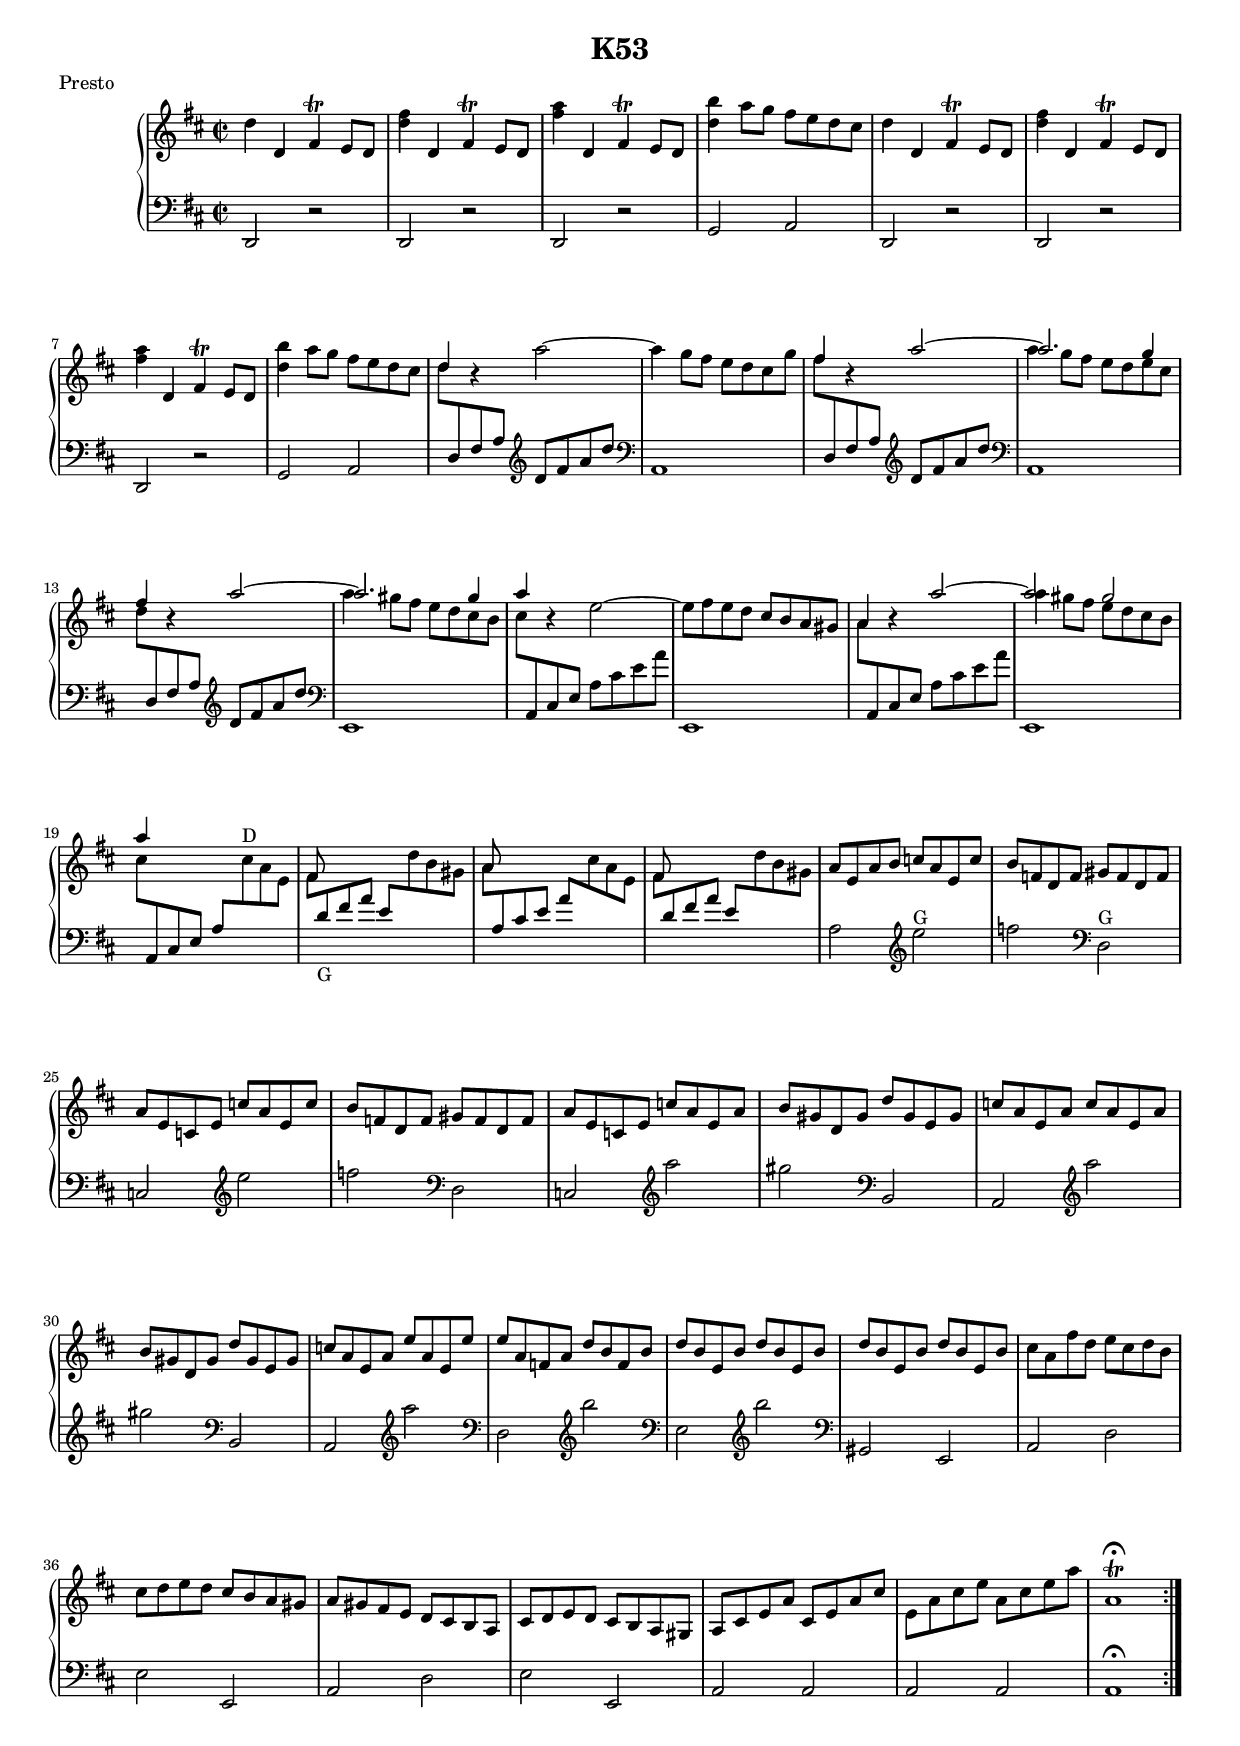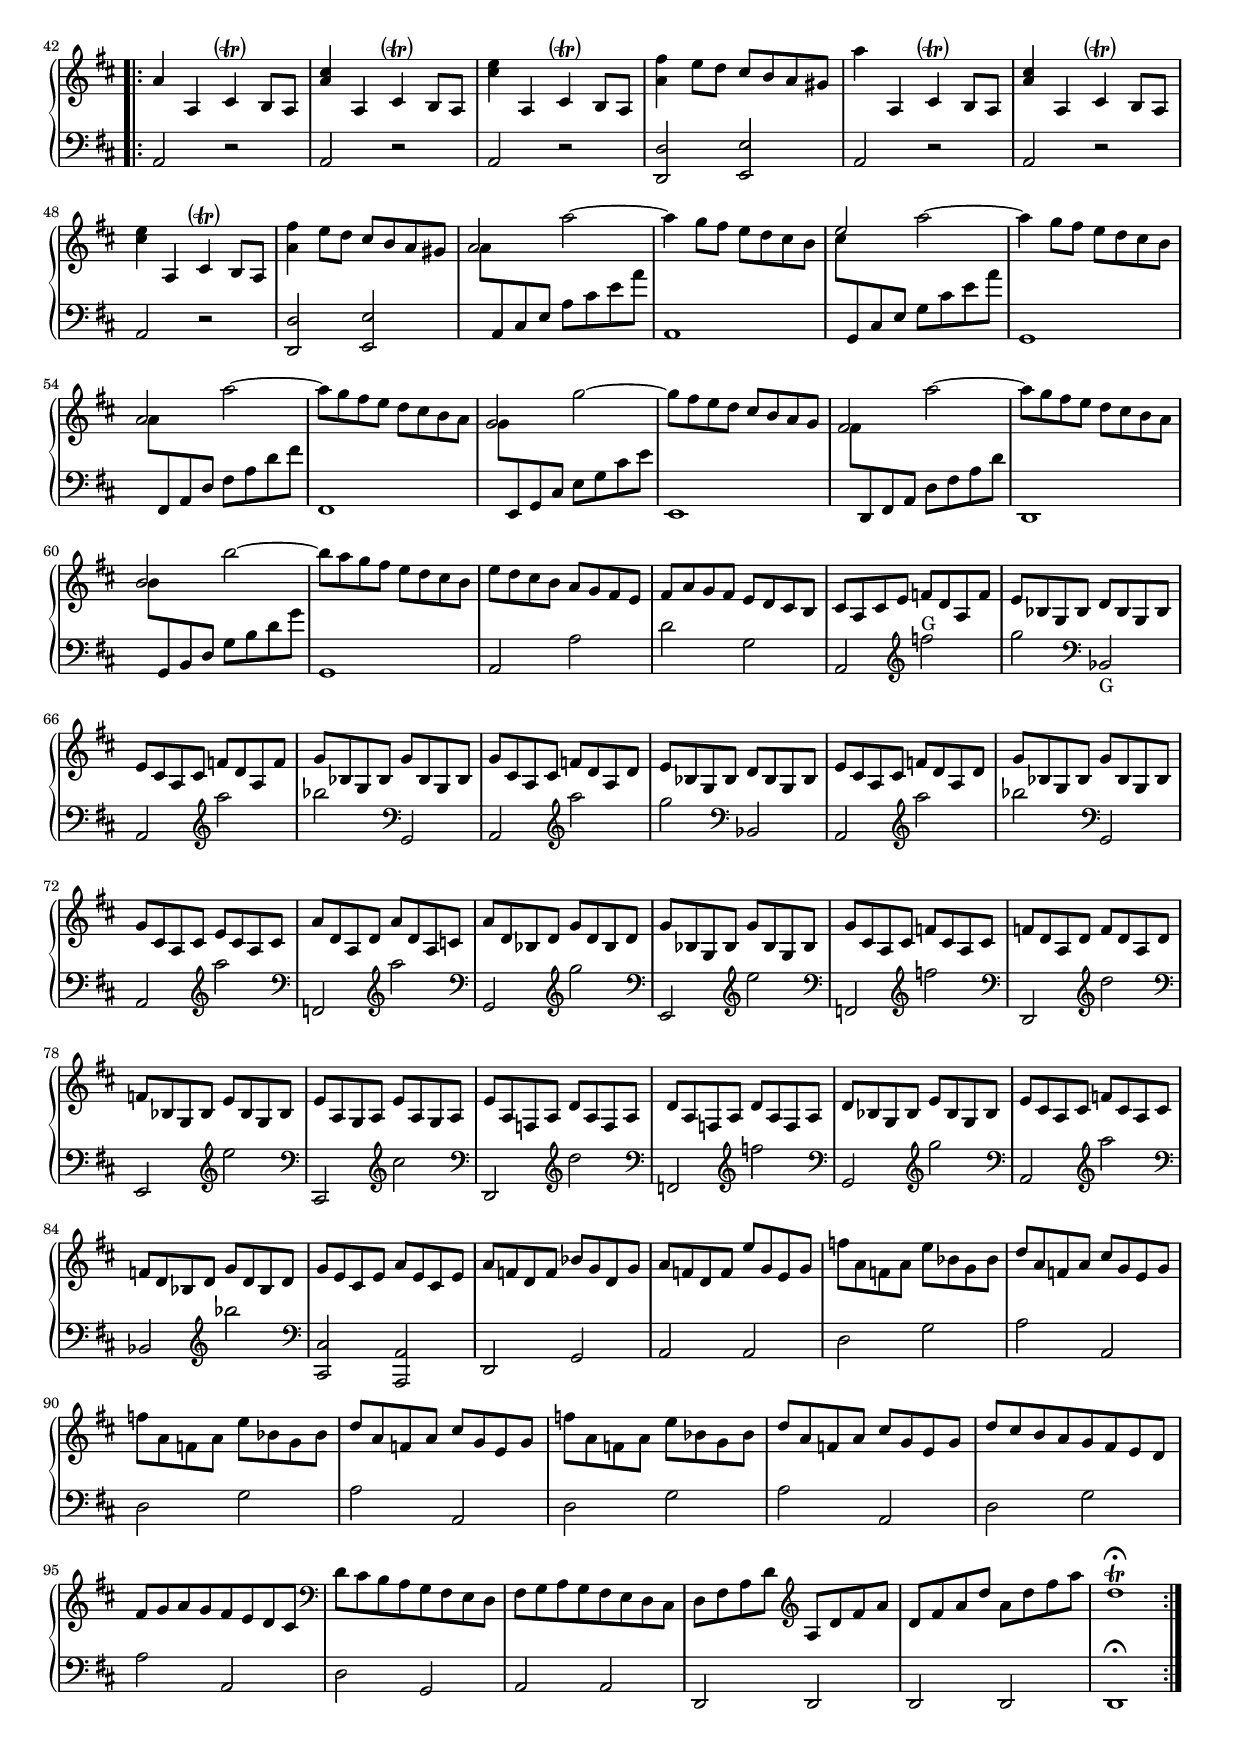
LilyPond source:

\version "2.18.2"
\version "2.18.2"

su = \stemUp
sd = \stemDown
sn = \stemNeutral
tu = \tieUp
td = \tieDown
tn = \tieNeutral
cstr = \change Staff = "right"
cstl = \change Staff = "left"

global = {
  \key d \major
  \time 2/2
  \override Staff.NoteCollision #'merge-differently-dotted = ##t
  \override ParenthesesItem #'font-size = #+2
}

right = \relative c'' {
  \global
 
  \repeat volta 2 {
    \repeat unfold 2 {
      d4 d, fis-\trill e8 d
      <d' fis>4 d, fis-\trill e8 d
      <fis' a>4 d, fis-\trill e8 d
      <d' b'>4 a'8 g fis e d cis
    }
    \once \su d4 r a'2 ~
    
    a4 g8 fis e d cis g'
    \once \su fis4 r << {a2 ~
    a2. g4} \\ {s2 a4 g8 fis e d e cis} >>
    \once \su fis4 r << {a2 ~
    
    a2. gis4} \\ {s2 a4 gis8 fis e d cis b} >>
    \once \su a'4 r e2 ~
    e8 fis e d cis b a gis
    a4 r << {a'2 ~
    
    a2 gis} \\ {s2 a4 gis8 fis e d cis b} >>
    \once \su a'4 s2.
    fis,8 s s2.
    a8 s s2.
    
    fis8 s s2.
    a8 e a b c a e c'
    b f d f gis f d f
    a e c e c' a e c'
    
    b f d f gis f d f
    a e c e c' a e a
    b gis d gis d' gis, e gis
    c a e a c a e a
    
    b gis d gis d' gis, e gis
    c a e a e' a, e e'
    e a, f a d b f b
    d b e, b' d b e, b'
    
    d b e, b' d b e, b'
    cis a fis' d e cis d b
    cis d e d cis b a gis
    a gis fis e d cis b a
    
    cis d e d cis b a gis
    a cis e a cis, e a cis
    \sd e, a cis e a, cis e a
    a,1-\trill-\fermata
  }
  
  \repeat volta 2 {
    \sn a4 a, cis-\parenthesize-\trill b8 a
    \once \su <a' cis>4 a, cis-\parenthesize-\trill b8 a
    <cis' e>4 a, cis-\parenthesize-\trill b8 a
    <a' fis'>4 e'8 d cis b a gis
    a'4 a,, cis-\parenthesize-\trill b8 a
    
    \once \su <a' cis>4 a, cis-\parenthesize-\trill b8 a
    <cis' e>4 a, cis-\parenthesize-\trill b8 a
    <a' fis'>4 e'8 d cis b a gis
    a2 a' ~
    a4 g8 fis e d cis b

    \once \su e2 a ~
    a4 g8 fis e d cis b
    a2 a' ~
    a8 g fis e d cis b a
    g2 g' ~
    
    g8 fis e d cis b a g
    fis2 a' ~
    a8 g fis e d cis b a
    \once \su b2 b' ~
    b8 a g fis e d cis b
    
    e d cis b a g fis e
    fis a g fis e d cis b
    cis a cis e f d a f'
    e bes g bes d bes g bes
    e cis a cis f d a f'
    
    g bes, g bes g' bes, g bes
    g' cis, a cis f d a d
    e bes g bes d bes g bes
    e cis a cis f d a d
    g bes, g bes g' bes, g bes
    
    
    g' cis, a cis e cis a cis
    a' d, a d a' d, a c
    a' d, bes d g d bes d
    g bes, g bes g' bes, g bes
    g' cis, a cis f cis a cis
    
    f d a d f d a d
    f bes, g bes e bes g bes
    e a, g a e' a, g a
    e' a, f a d a f a
    d a f a d a f a
    
    d bes g bes e bes g bes
    e cis a cis f cis a cis
    f d bes d g d bes d
    g e cis e a e cis e
    a f d f bes g d g
    
    a f d f e' g, e g
    \repeat unfold 3 {
      f' a, f a e' bes g bes
      d a f a cis g e g
    }
    d'[ cis b a g fis e d]
    fis[ g a g fis e d cis]
    
    \clef bass d[ cis b a g fis e d]
    fis[ g a g fis e d cis]
    d fis a d \clef treble a d fis a
    d, fis a d a d fis a
    d,1-\trill-\fermata
  }
}
 
left = \relative c, {
  \global
  
  \repeat volta 2 {
    \repeat unfold 2 { d2 r d2 r d2 r g a}
    \cstr d''8 \cstl d,, fis a \clef treble d fis a d
    
    \clef bass a,,1
    \cstr fis'''8 \cstl d,, fis a \clef treble d fis a d
    \clef bass a,,1
    \cstr d''8 \cstl d,, fis a \clef treble d fis a d
    
    \clef bass e,,,1
    \cstr cis'''8 \cstl a,, cis e a cis e a
    e,,1
    \cstr a''8  \cstl a,, cis e a cis e a
    
    e,,1
    \cstr cis'''8 \cstl a,, cis e \su a \cstr \sd cis'^"D" a e
    fis \cstl \su d_"G" fis a e \cstr \sd d' b gis
    a \cstl \su a, cis e a \cstr \sd cis a e
    
    fis \cstl \su d fis a e \cstr \sd d' b gis 
    \cstl \sn a,2 \clef treble e''^"G"
    f \clef bass d,,^"G"
    c \clef treble e''
    
    f \clef bass d,, 
    c \clef treble a'''
    gis \clef bass b,,,
    a \clef treble a'''
    
    gis \clef bass b,,,
    a \clef treble a'''
    \clef bass d,,, \clef treble b'''
    \clef bass e,,, \clef treble b'''
    
    \clef bass gis,,, e
    a d
    e e,
    a d
    
    e e,
    a a
    a a
    a1-\fermata
  }
  
  \repeat volta 2 {
    \repeat unfold 2 { a2 r a r a r <d, d'> <e e'> }
    \cstr a''8 \cstl a,, cis e a cis e a
    a,,1
    
    \cstr cis''8 \cstl g,, cis e g cis e a
    g,,1
    \cstr a''8 \cstl fis,, a d fis a d fis
    fis,,1
    \cstr g''8 \cstl e,, g cis e g cis e
    
    e,,1
    \cstr fis''8 \cstl d,, fis a d fis a d
    d,,1
    \cstr b'''8 \cstl g,, b d g b d g
    g,,1
    
    a2 a'
    d g,
    a, \clef treble f'''^"G"
    g \clef bass bes,,,_"G"
    a \clef treble a'''
    bes \clef bass g,,,
    
    a \clef treble a'''
    g \clef bass bes,,,
    a \clef treble a'''
    bes \clef bass g,,,
    
    
    a \clef treble a'''
    \clef bass f,,, \clef treble a'''
    \clef bass g,,, \clef treble g'''
    \clef bass e,,, \clef treble e'''
    \clef bass f,,, \clef treble f'''
    
    \clef bass d,,, \clef treble d'''
    \clef bass e,,, \clef treble e'''
    \clef bass cis,,, \clef treble cis'''
    \clef bass d,,, \clef treble d'''
    \clef bass f,,, \clef treble f'''
    
    \clef bass g,,, \clef treble g'''
    \clef bass a,,, \clef treble a'''
    \clef bass bes,,, \clef treble bes'''
    \clef bass <cis,,,, cis'> <a a'>
    d g
    
    a a
    d g 
    a a,
    d g
    a a,
    
    d g
    a a,
    d g
    a a,
    
    d g,
    a a
    d, d
    d d
    d1-\fermata
  }
}


#(set-global-staff-size 16.5)

\header {
  title = "K53"
  meter = "Presto"
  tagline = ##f
}

\paper {
  #(set-paper-size "a4")
  print-page-number = ##f
  between-system-padding = #0.1
  between-system-space = #0.1
  ragged-last-bottom = ##f
  ragged-bottom = ##f
}

\score {
  \new PianoStaff <<
    \new Staff = "right" {
      << 
        {s1*41 \pageBreak}
        \right
      >>
    }
    \new Staff = "left" { 
      <<
      \clef bass \left 
      >>
    }
  >>
  \layout { }
}
